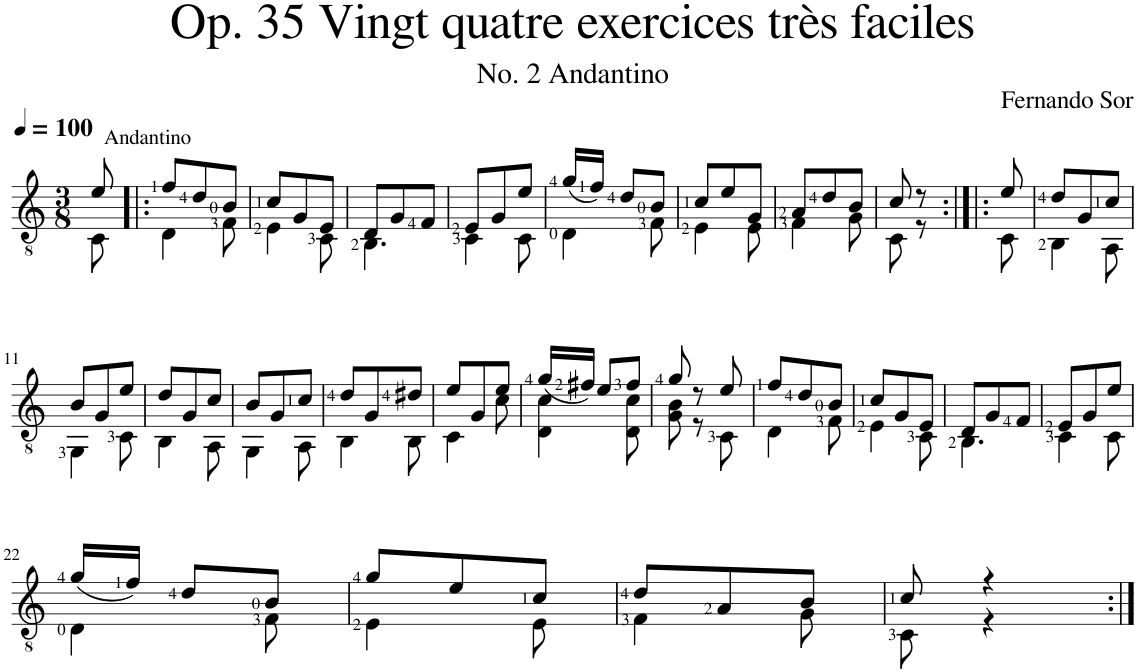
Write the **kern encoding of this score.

**kern
*part1
*staff1
*I"Classical Guitar
*I'Guit.
*clefGv2
*k[]
*M3/8
*MM100
=
*^
!LO:TX:a:t=Andantino	!
8e/	8C\
=1!|:	=1!|:
8f/L	4D\
8d/	.
8B/J	8F\
=2	=2
8c/L	4E\
8G/	.
8E/J	8C\
=3	=3
8D/L	4.BB\
8G/	.
8F/J	.
=4	=4
8E/L	4C\
8G/	.
8e/J	8C\
=5	=5
(<16g/LL	4D\
16f/JJ)	.
8d/L	.
8B/J	8F\
=6	=6
8c/L	4E\
8e/	.
8G/J	8E\
=7	=7
8A/L	4F\
8d/	.
8B/J	8G\
=8	=8
8c/	8C\
8r	8r
=9:|!|:	=9:|!|:
8e/	8C\
=10	=10
8d/L	4BB\
8G/	.
8c/J	8AA\
!!LO:LB:g=z	!!
=11	=11
8B/L	4GG\
8G/	.
8e/J	8C\
=12	=12
8d/L	4BB\
8G/	.
8c/J	8AA\
=13	=13
8B/L	4GG\
8G/	.
8c/J	8AA\
=14	=14
8d/L	4BB\
8G/	.
8d#X/J	8BB\
=15	=15
8e/L	4C\
8G/	.
8e/J	8c\
=16	=16
(<16g/LL	4D\ 4c\
16f#X/JJ)	.
8e/L	.
8f#/J	8D\ 8c\
=17	=17
8g/	8G\ 8B\
8r	8r
8e/	8C\
=18	=18
8f/L	4D\
8d/	.
8B/J	8F\
=19	=19
8c/L	4E\
8G/	.
8E/J	8C\
=20	=20
8D/L	4.BB\
8G/	.
8F/J	.
=21	=21
8E/L	4C\
8G/	.
8e/J	8C\
!!LO:LB:g=z	!!
=22	=22
(<16g/LL	4D\
16f/JJ)	.
8d/L	.
8B/J	8F\
=23	=23
8g/L	4E\
8e/	.
8c/J	8E\
=24	=24
8d/L	4F\
8A/	.
8B/J	8G\
=25	=25
8c/	8C\
4r	4r
*v	*v
=:|!
*-
